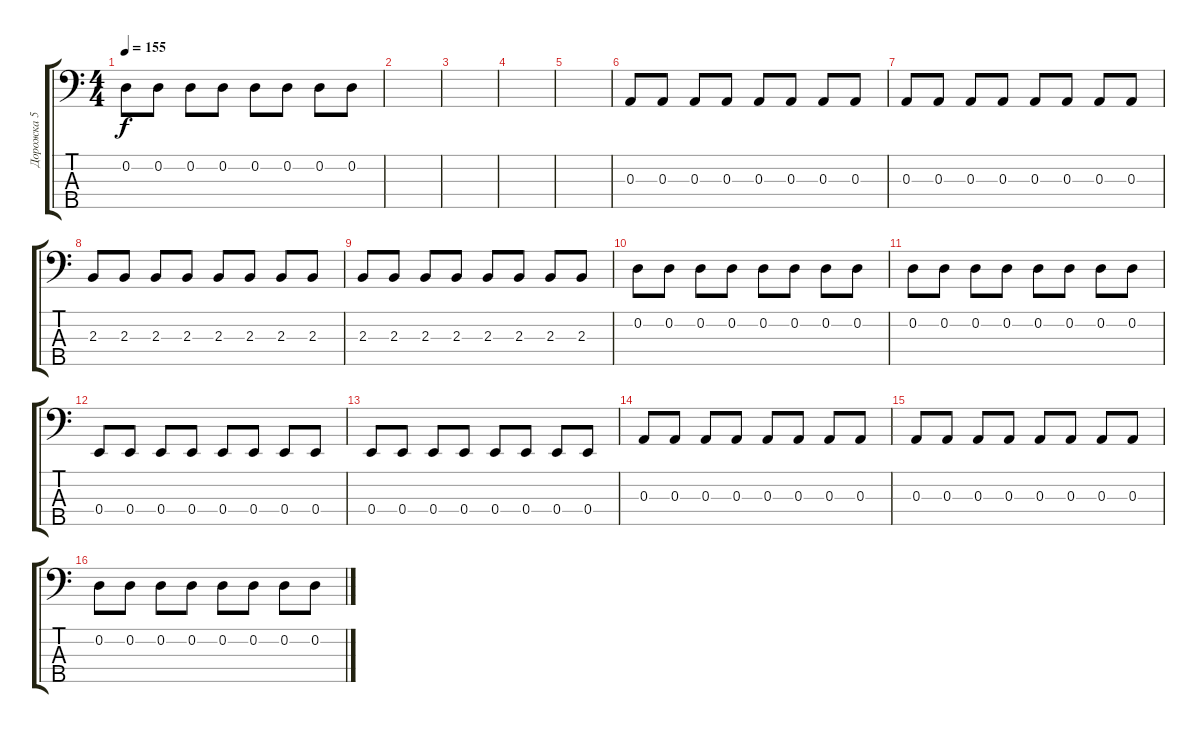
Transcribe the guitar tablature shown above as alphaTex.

\track ("Дорожка 5" "Дорожка 5") {instrument synthbass2}
\staff {score tabs}
\tuning (G2 D2 A1 E1 B0) {hide}
\ts (4 4)
\tempo 155
\clef f4
\ks c
0.2.8{dy f} 0.2.8 0.2.8 0.2.8 0.2.8 0.2.8 0.2.8 0.2.8 |
|
|
|
|
0.3.8 0.3.8 0.3.8 0.3.8 0.3.8 0.3.8 0.3.8 0.3.8 |
0.3.8 0.3.8 0.3.8 0.3.8 0.3.8 0.3.8 0.3.8 0.3.8 |
2.3.8 2.3.8 2.3.8 2.3.8 2.3.8 2.3.8 2.3.8 2.3.8 |
2.3.8 2.3.8 2.3.8 2.3.8 2.3.8 2.3.8 2.3.8 2.3.8 |
0.2.8 0.2.8 0.2.8 0.2.8 0.2.8 0.2.8 0.2.8 0.2.8 |
0.2.8 0.2.8 0.2.8 0.2.8 0.2.8 0.2.8 0.2.8 0.2.8 |
0.4.8 0.4.8 0.4.8 0.4.8 0.4.8 0.4.8 0.4.8 0.4.8 |
0.4.8 0.4.8 0.4.8 0.4.8 0.4.8 0.4.8 0.4.8 0.4.8 |
0.3.8 0.3.8 0.3.8 0.3.8 0.3.8 0.3.8 0.3.8 0.3.8 |
0.3.8 0.3.8 0.3.8 0.3.8 0.3.8 0.3.8 0.3.8 0.3.8 |
0.2.8 0.2.8 0.2.8 0.2.8 0.2.8 0.2.8 0.2.8 0.2.8
